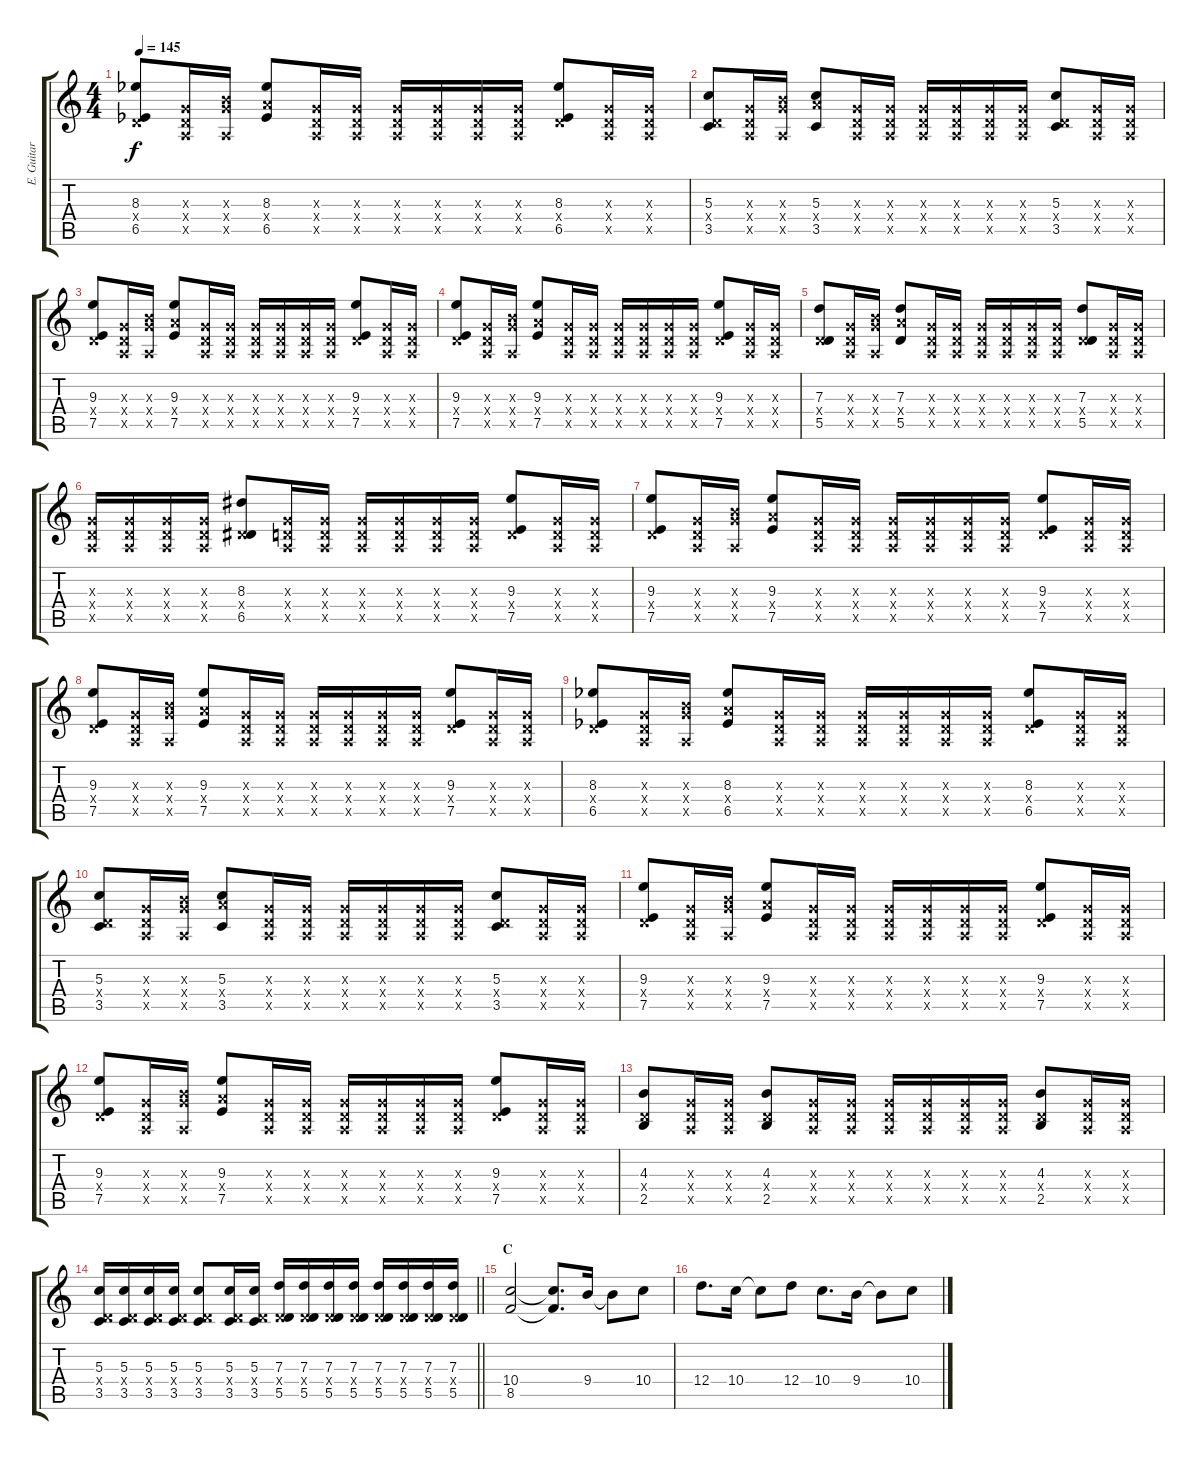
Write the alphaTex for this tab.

\track ("E. Guitar I" "E. Guitar ") {instrument overdrivenguitar}
\staff {score tabs}
\tuning (E4 B3 G3 D3 A2 E2) {hide}
\ts (4 4)
\tempo 145
\clef g2
\ks c
(8.3{acc b} 0.4{x} 6.5{acc b}).8{dy f} (0.3{x} 0.4{x} 0.5{x}).16 (0.3{x} 9.4{x} 0.5{x}).16 (8.3{acc b} 7.4{x} 6.5{acc b}).8 (0.3{x} 0.4{x} 0.5{x}).16 (0.3{x} 0.4{x} 0.5{x}).16 (0.3{x} 0.4{x} 0.5{x}).16 (0.3{x} 0.4{x} 0.5{x}).16 (0.3{x} 0.4{x} 0.5{x}).16 (0.3{x} 0.4{x} 0.5{x}).16 (8.3{acc b} 0.4{x} 6.5{acc b}).8 (0.3{x} 0.4{x} 0.5{x}).16 (0.3{x} 0.4{x} 0.5{x}).16 |
(5.3 0.4{x} 3.5).8 (0.3{x} 0.4{x} 0.5{x}).16 (0.3{x} 9.4{x} 0.5{x}).16 (5.3 7.4{x} 3.5).8 (0.3{x} 0.4{x} 0.5{x}).16 (0.3{x} 0.4{x} 0.5{x}).16 (0.3{x} 0.4{x} 0.5{x}).16 (0.3{x} 0.4{x} 0.5{x}).16 (0.3{x} 0.4{x} 0.5{x}).16 (0.3{x} 0.4{x} 0.5{x}).16 (5.3 0.4{x} 3.5).8 (0.3{x} 0.4{x} 0.5{x}).16 (0.3{x} 0.4{x} 0.5{x}).16 |
(9.3 0.4{x} 7.5).8 (0.3{x} 0.4{x} 0.5{x}).16 (0.3{x} 9.4{x} 0.5{x}).16 (9.3 7.4{x} 7.5).8 (0.3{x} 0.4{x} 0.5{x}).16 (0.3{x} 0.4{x} 0.5{x}).16 (0.3{x} 0.4{x} 0.5{x}).16 (0.3{x} 0.4{x} 0.5{x}).16 (0.3{x} 0.4{x} 0.5{x}).16 (0.3{x} 0.4{x} 0.5{x}).16 (9.3 0.4{x} 7.5).8 (0.3{x} 0.4{x} 0.5{x}).16 (0.3{x} 0.4{x} 0.5{x}).16 |
(9.3 0.4{x} 7.5).8 (0.3{x} 0.4{x} 0.5{x}).16 (0.3{x} 9.4{x} 0.5{x}).16 (9.3 7.4{x} 7.5).8 (0.3{x} 0.4{x} 0.5{x}).16 (0.3{x} 0.4{x} 0.5{x}).16 (0.3{x} 0.4{x} 0.5{x}).16 (0.3{x} 0.4{x} 0.5{x}).16 (0.3{x} 0.4{x} 0.5{x}).16 (0.3{x} 0.4{x} 0.5{x}).16 (9.3 0.4{x} 7.5).8 (0.3{x} 0.4{x} 0.5{x}).16 (0.3{x} 0.4{x} 0.5{x}).16 |
(7.3 0.4{x} 5.5).8 (0.3{x} 0.4{x} 0.5{x}).16 (0.3{x} 9.4{x} 0.5{x}).16 (7.3 7.4{x} 5.5).8 (0.3{x} 0.4{x} 0.5{x}).16 (0.3{x} 0.4{x} 0.5{x}).16 (0.3{x} 0.4{x} 0.5{x}).16 (0.3{x} 0.4{x} 0.5{x}).16 (0.3{x} 0.4{x} 0.5{x}).16 (0.3{x} 0.4{x} 0.5{x}).16 (7.3 0.4{x} 5.5).8 (0.3{x} 0.4{x} 0.5{x}).16 (0.3{x} 0.4{x} 0.5{x}).16 |
(0.3{x} 0.4{x} 0.5{x}).16 (0.3{x} 0.4{x} 0.5{x}).16 (0.3{x} 0.4{x} 0.5{x}).16 (0.3{x} 0.4{x} 0.5{x}).16 (8.3 0.4{x} 6.5).8 (0.3{x} 0.4{x} 0.5{x}).16 (0.3{x} 0.4{x} 0.5{x}).16 (0.3{x} 0.4{x} 0.5{x}).16 (0.3{x} 0.4{x} 0.5{x}).16 (0.3{x} 0.4{x} 0.5{x}).16 (0.3{x} 0.4{x} 0.5{x}).16 (9.3 0.4{x} 7.5).8 (0.3{x} 0.4{x} 0.5{x}).16 (0.3{x} 0.4{x} 0.5{x}).16 |
(9.3 0.4{x} 7.5).8 (0.3{x} 0.4{x} 0.5{x}).16 (0.3{x} 9.4{x} 0.5{x}).16 (9.3 7.4{x} 7.5).8 (0.3{x} 0.4{x} 0.5{x}).16 (0.3{x} 0.4{x} 0.5{x}).16 (0.3{x} 0.4{x} 0.5{x}).16 (0.3{x} 0.4{x} 0.5{x}).16 (0.3{x} 0.4{x} 0.5{x}).16 (0.3{x} 0.4{x} 0.5{x}).16 (9.3 0.4{x} 7.5).8 (0.3{x} 0.4{x} 0.5{x}).16 (0.3{x} 0.4{x} 0.5{x}).16 |
(9.3 0.4{x} 7.5).8 (0.3{x} 0.4{x} 0.5{x}).16 (0.3{x} 9.4{x} 0.5{x}).16 (9.3 7.4{x} 7.5).8 (0.3{x} 0.4{x} 0.5{x}).16 (0.3{x} 0.4{x} 0.5{x}).16 (0.3{x} 0.4{x} 0.5{x}).16 (0.3{x} 0.4{x} 0.5{x}).16 (0.3{x} 0.4{x} 0.5{x}).16 (0.3{x} 0.4{x} 0.5{x}).16 (9.3 0.4{x} 7.5).8 (0.3{x} 0.4{x} 0.5{x}).16 (0.3{x} 0.4{x} 0.5{x}).16 |
(8.3{acc b} 0.4{x} 6.5{acc b}).8 (0.3{x} 0.4{x} 0.5{x}).16 (0.3{x} 9.4{x} 0.5{x}).16 (8.3{acc b} 7.4{x} 6.5{acc b}).8 (0.3{x} 0.4{x} 0.5{x}).16 (0.3{x} 0.4{x} 0.5{x}).16 (0.3{x} 0.4{x} 0.5{x}).16 (0.3{x} 0.4{x} 0.5{x}).16 (0.3{x} 0.4{x} 0.5{x}).16 (0.3{x} 0.4{x} 0.5{x}).16 (8.3{acc b} 0.4{x} 6.5{acc b}).8 (0.3{x} 0.4{x} 0.5{x}).16 (0.3{x} 0.4{x} 0.5{x}).16 |
(5.3 0.4{x} 3.5).8 (0.3{x} 0.4{x} 0.5{x}).16 (0.3{x} 9.4{x} 0.5{x}).16 (5.3 7.4{x} 3.5).8 (0.3{x} 0.4{x} 0.5{x}).16 (0.3{x} 0.4{x} 0.5{x}).16 (0.3{x} 0.4{x} 0.5{x}).16 (0.3{x} 0.4{x} 0.5{x}).16 (0.3{x} 0.4{x} 0.5{x}).16 (0.3{x} 0.4{x} 0.5{x}).16 (5.3 0.4{x} 3.5).8 (0.3{x} 0.4{x} 0.5{x}).16 (0.3{x} 0.4{x} 0.5{x}).16 |
(9.3 0.4{x} 7.5).8 (0.3{x} 0.4{x} 0.5{x}).16 (0.3{x} 9.4{x} 0.5{x}).16 (9.3 7.4{x} 7.5).8 (0.3{x} 0.4{x} 0.5{x}).16 (0.3{x} 0.4{x} 0.5{x}).16 (0.3{x} 0.4{x} 0.5{x}).16 (0.3{x} 0.4{x} 0.5{x}).16 (0.3{x} 0.4{x} 0.5{x}).16 (0.3{x} 0.4{x} 0.5{x}).16 (9.3 0.4{x} 7.5).8 (0.3{x} 0.4{x} 0.5{x}).16 (0.3{x} 0.4{x} 0.5{x}).16 |
(9.3 0.4{x} 7.5).8 (0.3{x} 0.4{x} 0.5{x}).16 (0.3{x} 9.4{x} 0.5{x}).16 (9.3 7.4{x} 7.5).8 (0.3{x} 0.4{x} 0.5{x}).16 (0.3{x} 0.4{x} 0.5{x}).16 (0.3{x} 0.4{x} 0.5{x}).16 (0.3{x} 0.4{x} 0.5{x}).16 (0.3{x} 0.4{x} 0.5{x}).16 (0.3{x} 0.4{x} 0.5{x}).16 (9.3 0.4{x} 7.5).8 (0.3{x} 0.4{x} 0.5{x}).16 (0.3{x} 0.4{x} 0.5{x}).16 |
(4.3 0.4{x} 2.5).8 (0.3{x} 0.4{x} 0.5{x}).16 (0.3{x} 0.4{x} 0.5{x}).16 (4.3 0.4{x} 2.5).8 (0.3{x} 0.4{x} 0.5{x}).16 (0.3{x} 0.4{x} 0.5{x}).16 (0.3{x} 0.4{x} 0.5{x}).16 (0.3{x} 0.4{x} 0.5{x}).16 (0.3{x} 0.4{x} 0.5{x}).16 (0.3{x} 0.4{x} 0.5{x}).16 (4.3 0.4{x} 2.5).8 (0.3{x} 0.4{x} 0.5{x}).16 (0.3{x} 0.4{x} 0.5{x}).16 |
\barLineRight lightlight
(5.3 0.4{x} 3.5).16 (5.3 0.4{x} 3.5).16 (5.3 0.4{x} 3.5).16 (5.3 0.4{x} 3.5).16 (5.3 0.4{x} 3.5).8 (5.3 0.4{x} 3.5).16 (5.3 0.4{x} 3.5).16 (7.3 0.4{x} 5.5).16 (7.3 0.4{x} 5.5).16 (7.3 0.4{x} 5.5).16 (7.3 0.4{x} 5.5).16 (7.3 0.4{x} 5.5).16 (7.3 0.4{x} 5.5).16 (7.3 0.4{x} 5.5).16 (7.3 0.4{x} 5.5).16 |
\section ("" "C")
(10.4 8.5).2 (10.4{t} 8.5{t}).8{d} 9.4.16 9.4{t}.8 10.4.8 |
12.4.8{d} 10.4.16 10.4{t}.8 12.4.8 10.4.8{d} 9.4.16 9.4{t}.8 10.4.8
